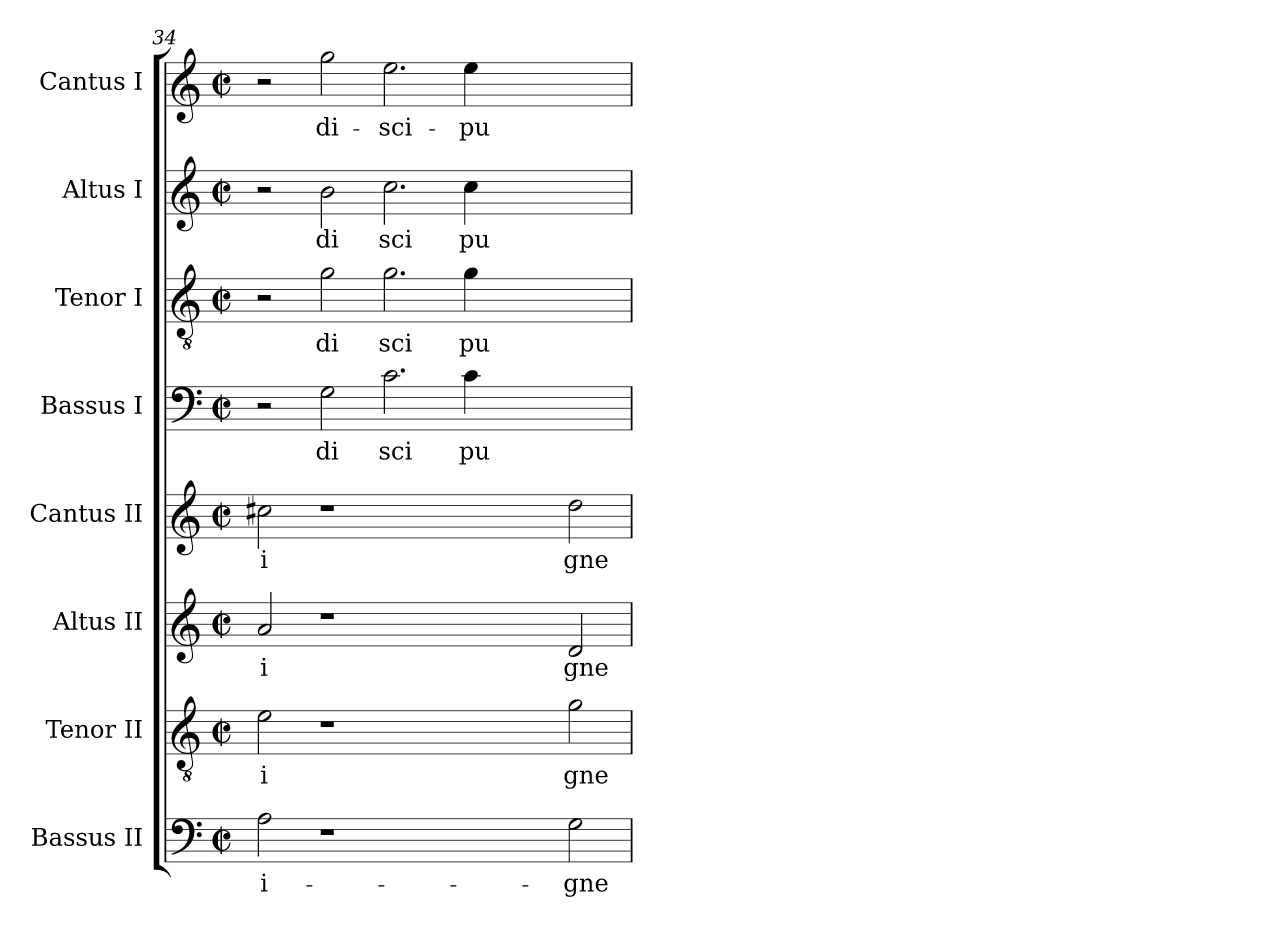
**kern	**text	**kern	**text	**kern	**text	**kern	**text	**kern	**text	**kern	**text	**kern	**text	**kern	**text
*part8	*part8	*part7	*part7	*part6	*part6	*part5	*part5	*part4	*part4	*part3	*part3	*part2	*part2	*part1	*part1
*staff8	*staff8	*staff7	*staff7	*staff6	*staff6	*staff5	*staff5	*staff4	*staff4	*staff3	*staff3	*staff2	*staff2	*staff1	*staff1
*I"Bassus II	*	*I"Tenor II	*	*I"Altus II	*	*I"Cantus II	*	*I"Bassus I	*	*I"Tenor I	*	*I"Altus I	*	*I"Cantus I	*
*clefF4	*	*clefGv2	*	*clefG2	*	*clefG2	*	*clefF4	*	*clefGv2	*	*clefG2	*	*clefG2	*
*M2/2	*	*M2/2	*	*M2/2	*	*M2/2	*	*M2/2	*	*M2/2	*	*M2/2	*	*M2/2	*
*met(c|)	*	*met(c|)	*	*met(c|)	*	*met(c|)	*	*met(c|)	*	*met(c|)	*	*met(c|)	*	*met(c|)	*
=34	=34	=34	=34	=34	=34	=34	=34	=34	=34	=34	=34	=34	=34	=34	=34
!	!LO:LY:b:cj	!	!LO:LY:b:cj	!	!LO:LY:b:cj	!	!LO:LY:b:cj	!	!	!	!	!	!	!	!
2A\	i-	2e\	i	2a/	i	2cc#X\	i	2r	.	2r	.	2r	.	2r	.
!LO:N:vis=1	!	!LO:N:vis=1	!	!LO:N:vis=1	!	!LO:N:vis=1	!	!	!LO:LY:b:cj	!	!LO:LY:b:cj	!	!LO:LY:b:cj	!	!LO:LY:b:cj
0r	.	0r	.	0r	.	0r	.	2G\	di	2g\	di	2b\	di	2gg\	di-
!	!	!	!	!	!	!	!	!	!LO:LY:b:cj	!	!LO:LY:b:cj	!	!LO:LY:b:cj	!	!LO:LY:b:cj
.	.	.	.	.	.	.	.	2.c\	sci	2.g\	sci	2.cc\	sci	2.ee\	-sci-
!	!	!	!	!	!	!	!	!	!LO:LY:b:cj	!	!LO:LY:b:cj	!	!LO:LY:b:cj	!	!LO:LY:b:cj
.	.	.	.	.	.	.	.	4c\	pu	4g\	pu	4cc\	pu	4ee\	-pu-
.	.	.	.	.	.	.	.	1ryy	.	1ryy	.	1ryy	.	1ryy	.
!	!LO:LY:b:cj	!	!LO:LY:b:cj	!	!LO:LY:b:cj	!	!LO:LY:b:cj	!	!	!	!	!	!	!	!
2G\	-gne	2g\	gne	2d/	gne	2dd\	gne	.	.	.	.	.	.	.	.
=	=	=	=	=	=	=	=	=	=	=	=	=	=	=	=
*-	*-	*-	*-	*-	*-	*-	*-	*-	*-	*-	*-	*-	*-	*-	*-
